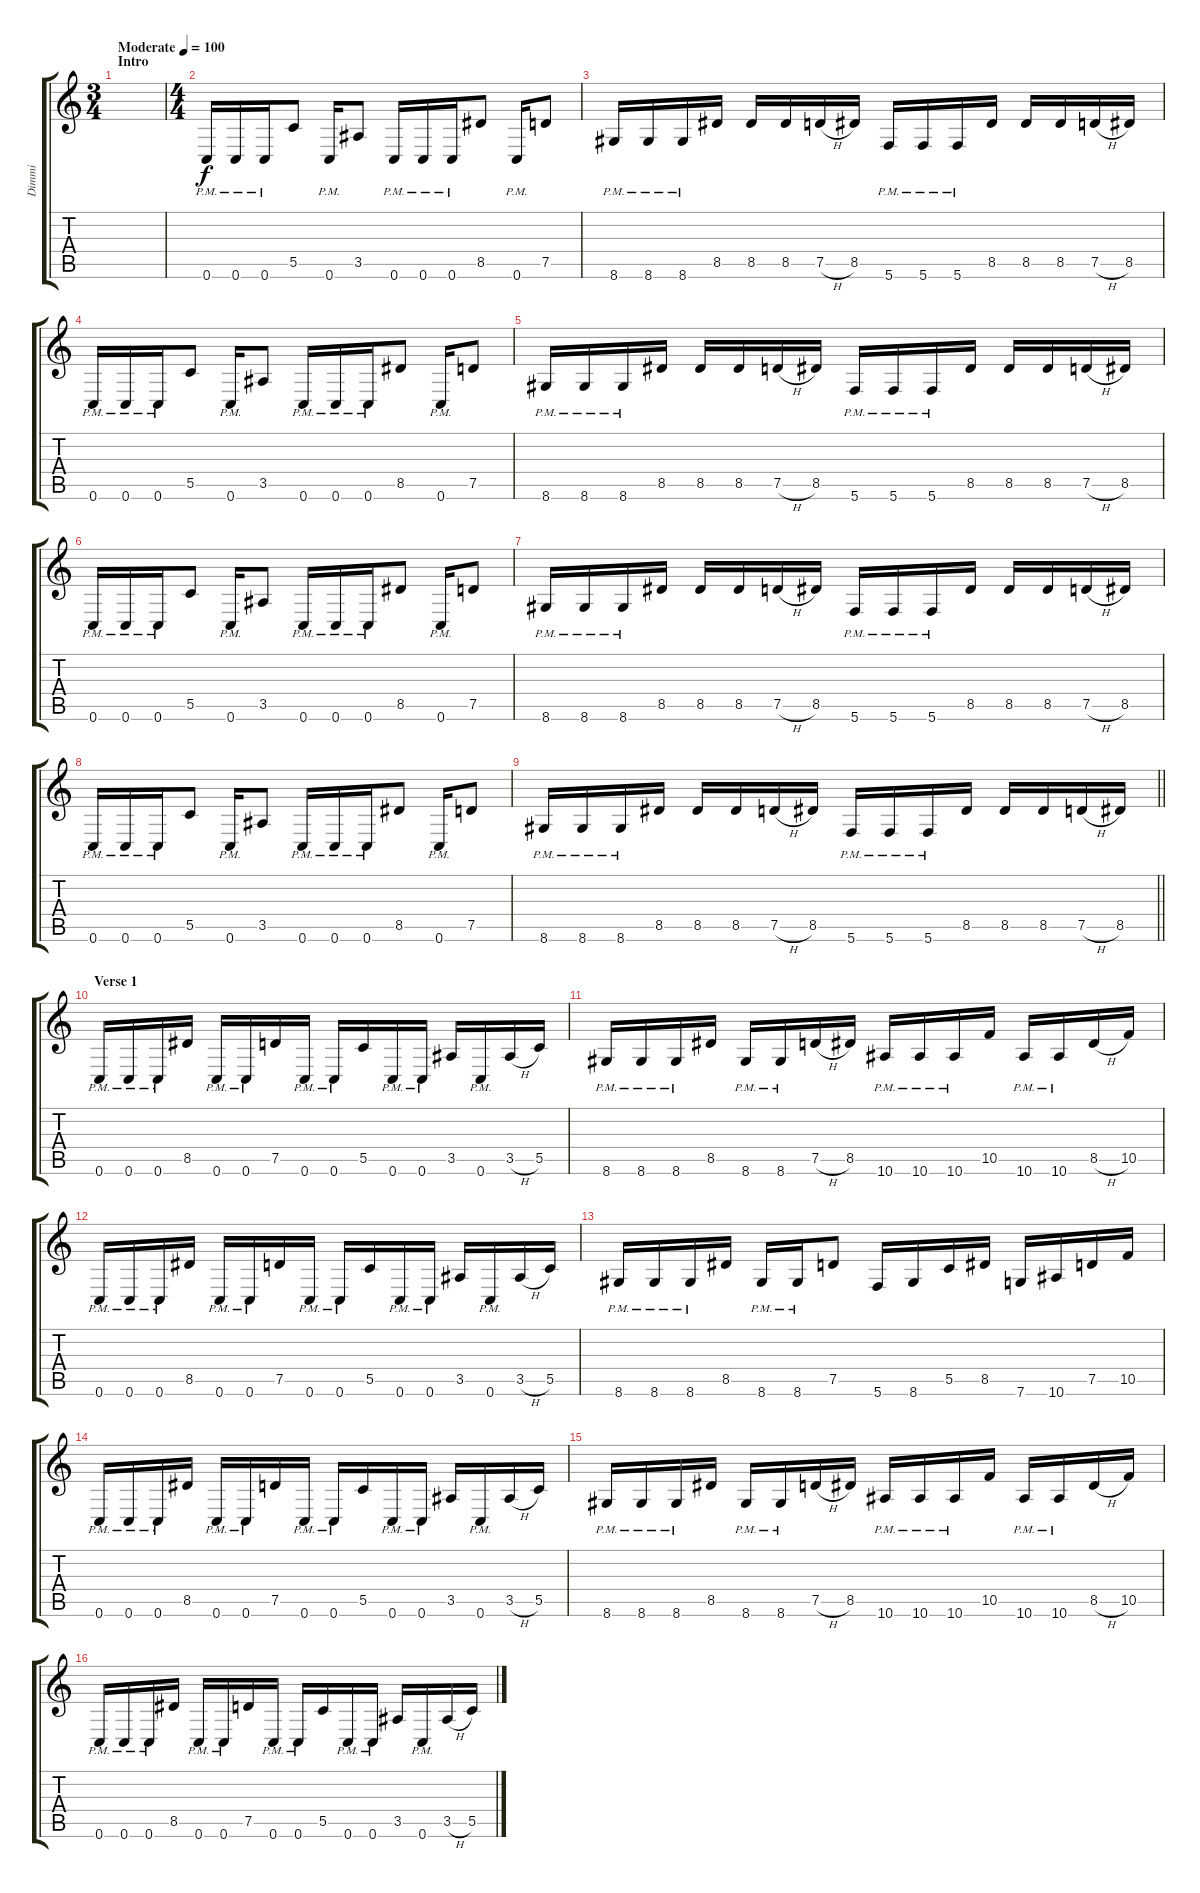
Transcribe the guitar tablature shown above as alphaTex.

\track ("Dimmi" "Dimmi") {instrument overdrivenguitar}
\staff {score tabs}
\tuning (D4 A3 F3 C3 G2 C2) {hide}
\ts (3 4)
\section ("" "Intro")
\tempo (100 "Moderate")
\clef g2
\ks c
|
\ts (4 4)
0.6{pm}.16 0.6{pm}.16 0.6{pm}.16 5.5.8 0.6{pm}.16 3.5.8 0.6{pm}.16 0.6{pm}.16 0.6{pm}.16 8.5.8 0.6{pm}.16 7.5.8 |
8.6{pm}.16 8.6{pm}.16 8.6{pm}.16 8.5.16 8.5.16 8.5.16 7.5{h}.16 8.5.16 5.6{pm}.16 5.6{pm}.16 5.6{pm}.16 8.5.16 8.5.16 8.5.16 7.5{h}.16 8.5.16 |
0.6{pm}.16 0.6{pm}.16 0.6{pm}.16 5.5.8 0.6{pm}.16 3.5.8 0.6{pm}.16 0.6{pm}.16 0.6{pm}.16 8.5.8 0.6{pm}.16 7.5.8 |
8.6{pm}.16 8.6{pm}.16 8.6{pm}.16 8.5.16 8.5.16 8.5.16 7.5{h}.16 8.5.16 5.6{pm}.16 5.6{pm}.16 5.6{pm}.16 8.5.16 8.5.16 8.5.16 7.5{h}.16 8.5.16 |
0.6{pm}.16 0.6{pm}.16 0.6{pm}.16 5.5.8 0.6{pm}.16 3.5.8 0.6{pm}.16 0.6{pm}.16 0.6{pm}.16 8.5.8 0.6{pm}.16 7.5.8 |
8.6{pm}.16 8.6{pm}.16 8.6{pm}.16 8.5.16 8.5.16 8.5.16 7.5{h}.16 8.5.16 5.6{pm}.16 5.6{pm}.16 5.6{pm}.16 8.5.16 8.5.16 8.5.16 7.5{h}.16 8.5.16 |
0.6{pm}.16 0.6{pm}.16 0.6{pm}.16 5.5.8 0.6{pm}.16 3.5.8 0.6{pm}.16 0.6{pm}.16 0.6{pm}.16 8.5.8 0.6{pm}.16 7.5.8 |
\barLineRight lightlight
8.6{pm}.16 8.6{pm}.16 8.6{pm}.16 8.5.16 8.5.16 8.5.16 7.5{h}.16 8.5.16 5.6{pm}.16 5.6{pm}.16 5.6{pm}.16 8.5.16 8.5.16 8.5.16 7.5{h}.16 8.5.16 |
\section ("" "Verse 1")
0.6{pm}.16 0.6{pm}.16 0.6{pm}.16 8.5.16 0.6{pm}.16 0.6{pm}.16 7.5.16 0.6{pm}.16 0.6{pm}.16 5.5.16 0.6{pm}.16 0.6{pm}.16 3.5.16 0.6{pm}.16 3.5{h}.16 5.5.16 |
8.6{pm}.16 8.6{pm}.16 8.6{pm}.16 8.5.16 8.6{pm}.16 8.6{pm}.16 7.5{h}.16 8.5.16 10.6{pm}.16 10.6{pm}.16 10.6{pm}.16 10.5.16 10.6{pm}.16 10.6{pm}.16 8.5{h}.16 10.5.16 |
0.6{pm}.16 0.6{pm}.16 0.6{pm}.16 8.5.16 0.6{pm}.16 0.6{pm}.16 7.5.16 0.6{pm}.16 0.6{pm}.16 5.5.16 0.6{pm}.16 0.6{pm}.16 3.5.16 0.6{pm}.16 3.5{h}.16 5.5.16 |
8.6{pm}.16 8.6{pm}.16 8.6{pm}.16 8.5.16 8.6{pm}.16 8.6{pm}.16 7.5.8 5.6.16 8.6.16 5.5.16 8.5.16 7.6.16 10.6.16 7.5.16 10.5.16 |
0.6{pm}.16 0.6{pm}.16 0.6{pm}.16 8.5.16 0.6{pm}.16 0.6{pm}.16 7.5.16 0.6{pm}.16 0.6{pm}.16 5.5.16 0.6{pm}.16 0.6{pm}.16 3.5.16 0.6{pm}.16 3.5{h}.16 5.5.16 |
8.6{pm}.16 8.6{pm}.16 8.6{pm}.16 8.5.16 8.6{pm}.16 8.6{pm}.16 7.5{h}.16 8.5.16 10.6{pm}.16 10.6{pm}.16 10.6{pm}.16 10.5.16 10.6{pm}.16 10.6{pm}.16 8.5{h}.16 10.5.16 |
0.6{pm}.16 0.6{pm}.16 0.6{pm}.16 8.5.16 0.6{pm}.16 0.6{pm}.16 7.5.16 0.6{pm}.16 0.6{pm}.16 5.5.16 0.6{pm}.16 0.6{pm}.16 3.5.16 0.6{pm}.16 3.5{h}.16 5.5.16
